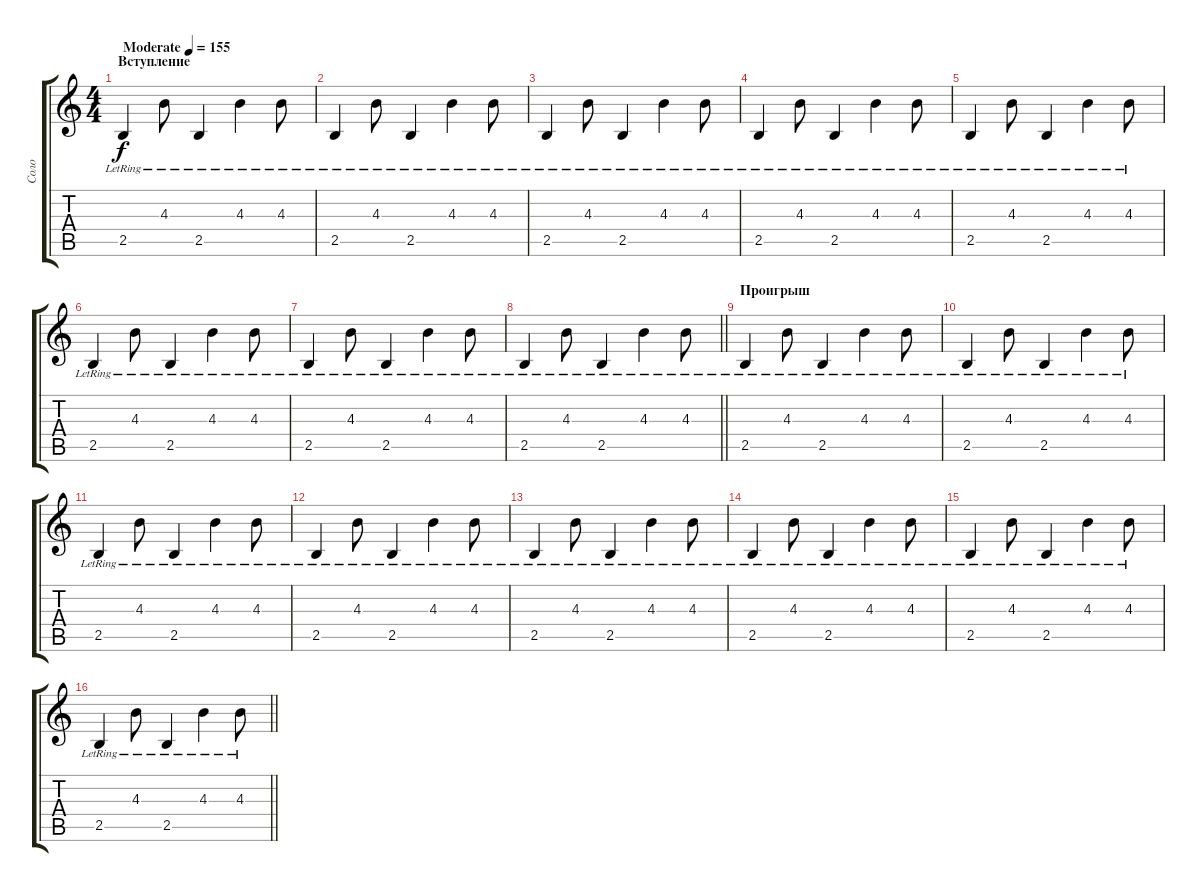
\track ("Соло" "Соло") {instrument distortionguitar}
\staff {score tabs}
\tuning (E4 B3 G3 D3 A2 E2) {hide}
\ts (4 4)
\section ("" "Вступление")
\tempo (155 "Moderate")
\clef g2
\ks c
2.5{lr}.4{dy f instrument distortionguitar} 4.3{lr}.8 2.5{lr}.4 4.3{lr}.4 4.3{lr}.8 |
2.5{lr}.4 4.3{lr}.8 2.5{lr}.4 4.3{lr}.4 4.3{lr}.8 |
2.5{lr}.4 4.3{lr}.8 2.5{lr}.4 4.3{lr}.4 4.3{lr}.8 |
2.5{lr}.4 4.3{lr}.8 2.5{lr}.4 4.3{lr}.4 4.3{lr}.8 |
2.5{lr}.4 4.3{lr}.8 2.5{lr}.4 4.3{lr}.4 4.3{lr}.8 |
2.5{lr}.4 4.3{lr}.8 2.5{lr}.4 4.3{lr}.4 4.3{lr}.8 |
2.5{lr}.4 4.3{lr}.8 2.5{lr}.4 4.3{lr}.4 4.3{lr}.8 |
\barLineRight lightlight
2.5{lr}.4 4.3{lr}.8 2.5{lr}.4 4.3{lr}.4 4.3{lr}.8 |
\section ("" "Проигрыш")
2.5{lr}.4 4.3{lr}.8 2.5{lr}.4 4.3{lr}.4 4.3{lr}.8 |
2.5{lr}.4 4.3{lr}.8 2.5{lr}.4 4.3{lr}.4 4.3{lr}.8 |
2.5{lr}.4 4.3{lr}.8 2.5{lr}.4 4.3{lr}.4 4.3{lr}.8 |
2.5{lr}.4 4.3{lr}.8 2.5{lr}.4 4.3{lr}.4 4.3{lr}.8 |
2.5{lr}.4 4.3{lr}.8 2.5{lr}.4 4.3{lr}.4 4.3{lr}.8 |
2.5{lr}.4 4.3{lr}.8 2.5{lr}.4 4.3{lr}.4 4.3{lr}.8 |
2.5{lr}.4 4.3{lr}.8 2.5{lr}.4 4.3{lr}.4 4.3{lr}.8 |
\barLineRight lightlight
2.5{lr}.4 4.3{lr}.8 2.5{lr}.4 4.3{lr}.4 4.3{lr}.8{volume 0}
